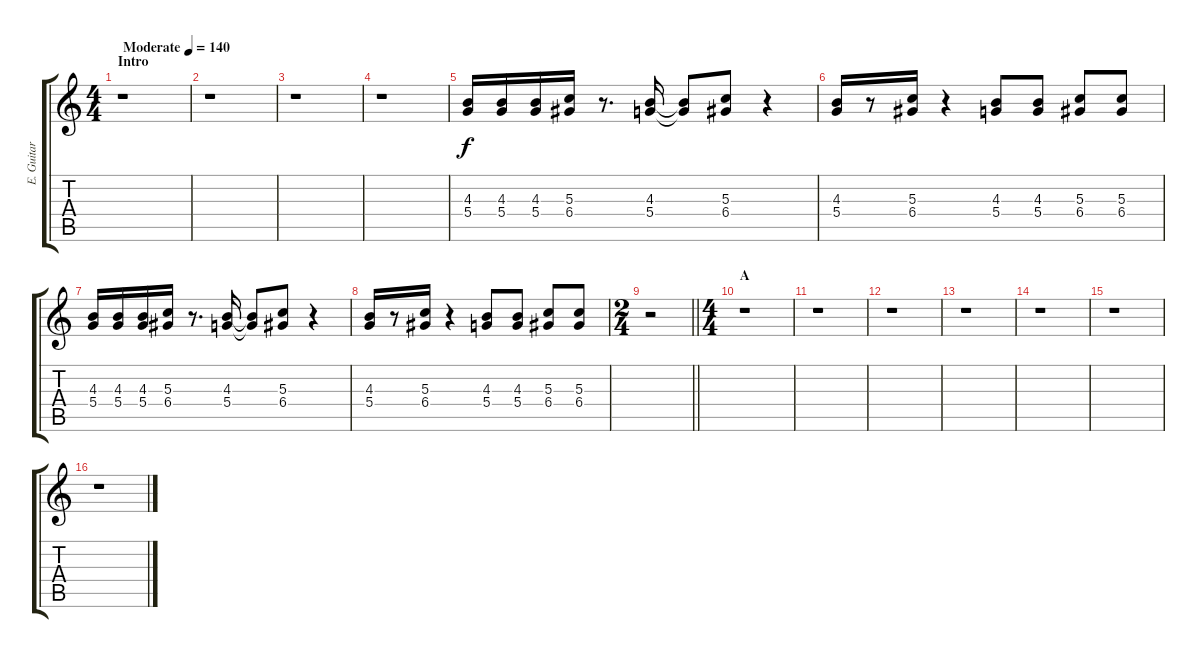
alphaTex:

\track ("E. Guitar I" "E. Guitar ") {instrument overdrivenguitar}
\staff {score tabs}
\tuning (E4 B3 G3 D3 A2 E2) {hide}
\ts (4 4)
\section ("" "Intro")
\tempo (140 "Moderate")
\clef g2
\ks c
r.1{dy f instrument overdrivenguitar} |
r.1 |
r.1 |
r.1 |
(4.3 5.4).16 (4.3 5.4).16 (4.3 5.4).16 (5.3 6.4).16 r.8{d} (4.3 5.4).16 (4.3{t} 5.4{t}).8 (5.3 6.4).8 r.4 |
(4.3 5.4).16 r.8 (5.3 6.4).16 r.4 (4.3 5.4).8 (4.3 5.4).8 (5.3 6.4).8 (5.3 6.4).8 |
(4.3 5.4).16 (4.3 5.4).16 (4.3 5.4).16 (5.3 6.4).16 r.8{d} (4.3 5.4).16 (4.3{t} 5.4{t}).8 (5.3 6.4).8 r.4 |
(4.3 5.4).16 r.8 (5.3 6.4).16 r.4 (4.3 5.4).8 (4.3 5.4).8 (5.3 6.4).8 (5.3 6.4).8 |
\ts (2 4)
\barLineRight lightlight
r.2 |
\ts (4 4)
\section ("" "A")
r.1 |
r.1 |
r.1 |
r.1 |
r.1 |
r.1 |
r.1
